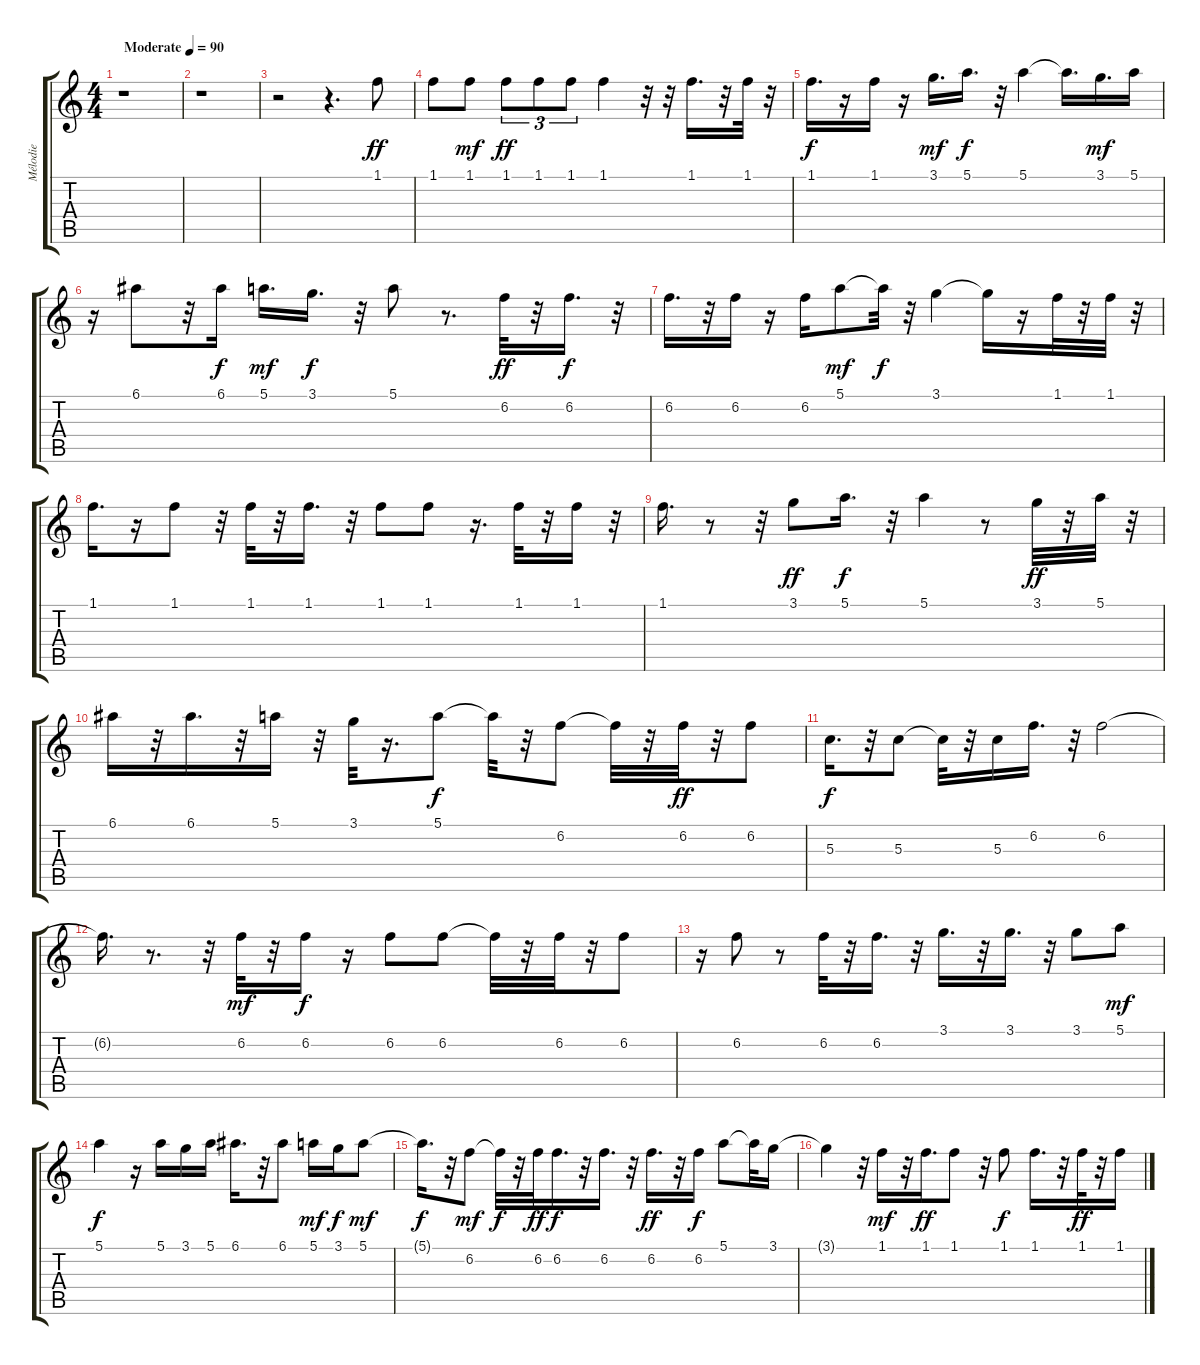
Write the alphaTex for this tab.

\track ("Mélodie" "Mélodie") {instrument electricguitarjazz}
\staff {score tabs}
\tuning (E4 B3 G3 D3 A2 E2) {hide}
\ts (4 4)
\tempo (90 "Moderate")
\clef g2
\ks c
r.1{dy ff instrument electricguitarjazz} |
r.1 |
r.2 r.4{d} 1.1.8 |
1.1.8 1.1.8{dy mf} 1.1.8{tu (3 2) dy ff} 1.1.8{tu (3 2)} 1.1.8{tu (3 2)} 1.1.4 r.32 r.32 1.1.16{d} r.32 1.1.32 r.32 |
1.1.16{d dy f} r.16 1.1.16 r.16 3.1.16{d dy mf} 5.1.16{d dy f} r.32 5.1.4 5.1{t}.16{d} 3.1.16{d dy mf} 5.1.16 |
r.16 6.1.8 r.32 6.1.16{dy f} 5.1.16{d dy mf} 3.1.16{d dy f} r.32 5.1.8 r.8{d} 6.2.32{dy ff} r.32 6.2.16{d dy f} r.32 |
6.2.16{d} r.32 6.2.16 r.16 6.2.16 5.1.8{dy mf} 5.1{t}.32{dy f} r.32 3.1.4 3.1{t}.16 r.16 1.1.32 r.32 1.1.32 r.32 |
1.1.16{d} r.16 1.1.8 r.32 1.1.32 r.32 1.1.16{d} r.32 1.1.8 1.1.8 r.16{d} 1.1.32 r.32 1.1.16 r.32 |
1.1.16{d} r.8 r.32 3.1.8{dy ff} 5.1.16{d dy f} r.32 5.1.4 r.8 3.1.32{dy ff} r.32 5.1.32 r.32 |
6.1.16 r.32 6.1.16{d} r.32 5.1.16 r.32 3.1.32 r.16{d} 5.1.8{dy f} 5.1{t}.32 r.32 6.2.8 6.2{t}.32 r.32 6.2.32{dy ff} r.32 6.2.8 |
5.3.16{d dy f} r.32 5.3.8 5.3{t}.32 r.32 5.3.16 6.2.16{d} r.32 6.2.2 |
6.2{t}.16{d} r.8{d} r.32 6.2.32{dy mf} r.32 6.2.16{dy f} r.16 6.2.8 6.2.8 6.2{t}.32 r.32 6.2.32 r.32 6.2.8 |
r.16 6.2.8 r.8 6.2.32 r.32 6.2.16{d} r.32 3.1.16{d} r.32 3.1.16{d} r.32 3.1.8 5.1.8{dy mf} |
5.1.4{dy f} r.16 5.1.16 3.1.16 5.1.16 6.1.16{d} r.32 6.1.8 5.1.16{dy mf} 3.1.16{dy f} 5.1.8{dy mf} |
5.1{t}.16{d dy f} r.32 6.2.8{dy mf} 6.2{t}.32{dy f} r.32 6.2.32{dy ff} 6.2.16{d dy f} r.32 6.2.16{d} r.32 6.2.16{d dy ff} r.32 6.2.16{dy f} 5.1.8 5.1{t}.32 3.1.16 |
3.1{t}.4 r.32 1.1.16{dy mf} r.32 1.1.16{d dy ff} 1.1.8 r.32 1.1.8{dy f} 1.1.16{d} r.32 1.1.32{dy ff} r.32 1.1.16
